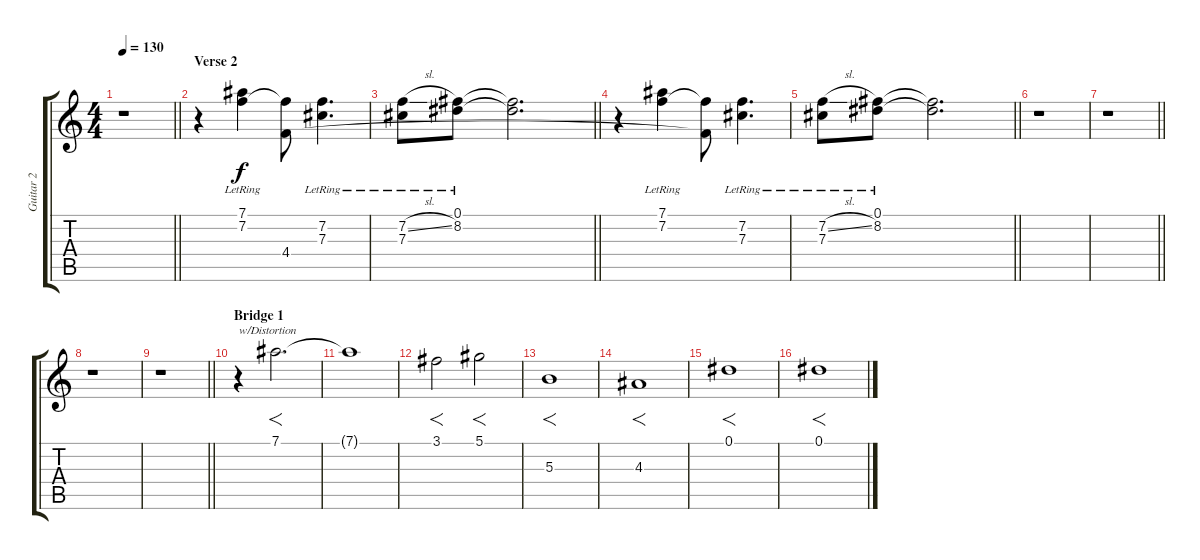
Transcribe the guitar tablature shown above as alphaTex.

\track ("Guitar 2" "Guitar 2") {instrument acousticguitarsteel}
\staff {score tabs}
\tuning (Eb4 Bb3 Gb3 Db3 Ab2 Eb2) {hide}
\ts (4 4)
\tempo 130
\clef g2
\barLineRight lightlight
\ks c
r.1{dy f} |
\section ("" "Verse 2")
r.4{instrument electricguitarjazz} (7.1{lr} 7.2{lr}).4 (7.2{t} 4.4).8 (7.2{lr} 7.3{lr}).4{d} |
\barLineRight lightlight
(7.2{sl lr} 7.3{lr}).8 (0.1{lr} 8.2{lr}).8 (0.1{t} 8.2{t}).2{d} |
r.4 (7.1{lr} 7.2{lr}).4 (7.2{t} 4.4{t}).8 (7.2{lr} 7.3{lr}).4{d} |
\barLineRight lightlight
(7.2{sl lr} 7.3{lr}).8 (0.1{lr} 8.2{lr}).8 (0.1{t} 8.2{t}).2{d} |
r.1 |
\barLineRight lightlight
r.1 |
r.1 |
\barLineRight lightlight
r.1 |
\section ("" "Bridge 1")
r.4{txt "w/Distortion" volume 3 instrument distortionguitar} 7.1.2{f d} |
7.1{t}.1 |
3.1.2{f} 5.1.2{f} |
5.3.1{f} |
4.3.1{f} |
0.1.1{f} |
0.1.1{f}
